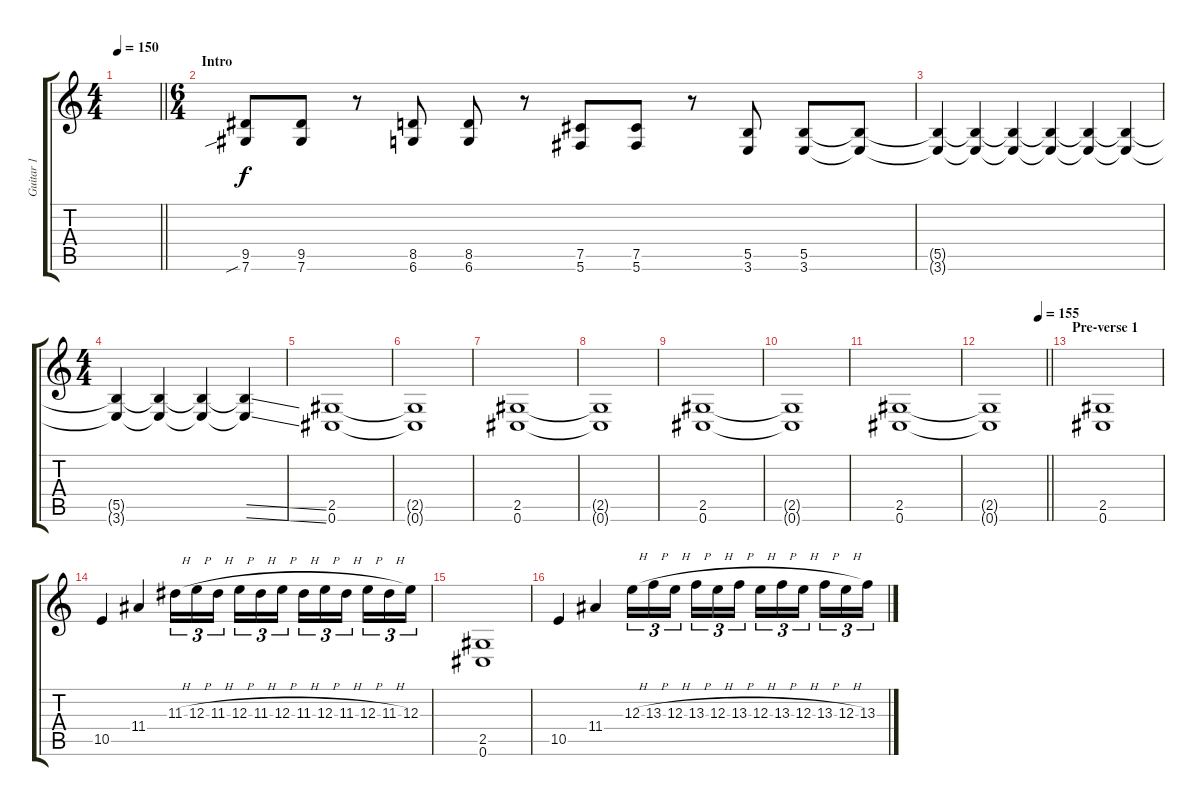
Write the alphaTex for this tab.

\track ("Guitar 1" "Guitar 1") {instrument distortionguitar}
\staff {score tabs}
\tuning (Db4 Ab3 E3 B2 Gb2 Db2) {hide}
\ts (4 4)
\tempo 150
\clef g2
\barLineRight lightlight
\ks c
|
\ts (6 4)
\section ("" "Intro")
(9.5 7.6{sib}).8 (9.5 7.6).8 r.8 (8.5 6.6).8 (8.5 6.6).8 r.8 (7.5 5.6).8 (7.5 5.6).8 r.8 (5.5 3.6).8 (5.5 3.6).8 (5.5{t} 3.6{t}).8 |
(5.5{t} 3.6{t}).4 (5.5{t} 3.6{t}).4 (5.5{t} 3.6{t}).4 (5.5{t} 3.6{t}).4 (5.5{t} 3.6{t}).4 (5.5{t} 3.6{t}).4 |
\ts (4 4)
(5.5{t} 3.6{t}).4 (5.5{t} 3.6{t}).4 (5.5{t} 3.6{t}).4 (5.5{ss t} 3.6{ss t}).4 |
(2.5 0.6).1 |
(2.5{t} 0.6{t}).1 |
(2.5 0.6).1 |
(2.5{t} 0.6{t}).1 |
(2.5 0.6).1 |
(2.5{t} 0.6{t}).1 |
(2.5 0.6).1 |
\tempo (155 0.875)
\barLineRight lightlight
(2.5{t} 0.6{t}).1 |
\section ("" "Pre-verse 1")
(2.5 0.6).1 |
10.5.4 11.4.4 11.3{h}.16{tu (3 2)} 12.3{h}.16{tu (3 2)} 11.3{h}.16{tu (3 2)} 12.3{h}.16{tu (3 2)} 11.3{h}.16{tu (3 2)} 12.3{h}.16{tu (3 2)} 11.3{h}.16{tu (3 2)} 12.3{h}.16{tu (3 2)} 11.3{h}.16{tu (3 2)} 12.3{h}.16{tu (3 2)} 11.3{h}.16{tu (3 2)} 12.3.16{tu (3 2)} |
(2.5 0.6).1 |
10.5.4 11.4.4 12.3{h}.16{tu (3 2)} 13.3{h}.16{tu (3 2)} 12.3{h}.16{tu (3 2)} 13.3{h}.16{tu (3 2)} 12.3{h}.16{tu (3 2)} 13.3{h}.16{tu (3 2)} 12.3{h}.16{tu (3 2)} 13.3{h}.16{tu (3 2)} 12.3{h}.16{tu (3 2)} 13.3{h}.16{tu (3 2)} 12.3{h}.16{tu (3 2)} 13.3.16{tu (3 2)}
